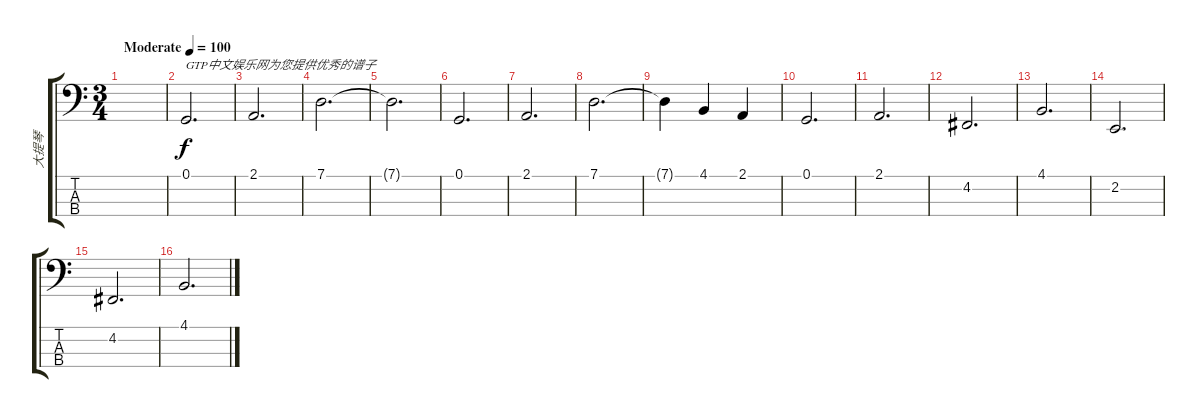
\track ("大提琴" "大提琴") {instrument stringensemble2}
\staff {score tabs}
\tuning (G2 D2 A1 E1) {hide}
\ts (3 4)
\tempo (100 "Moderate")
\clef f4
\ks c
|
0.1.2{d txt "GTP中文娱乐网为您提供优秀的谱子"} |
2.1.2{d} |
7.1.2{d} |
7.1{t}.2{d} |
0.1.2{d} |
2.1.2{d} |
7.1.2{d} |
7.1{t}.4 4.1.4 2.1.4 |
0.1.2{d} |
2.1.2{d} |
4.2.2{d} |
4.1.2{d} |
2.2.2{d} |
4.2.2{d} |
4.1.2{d}
